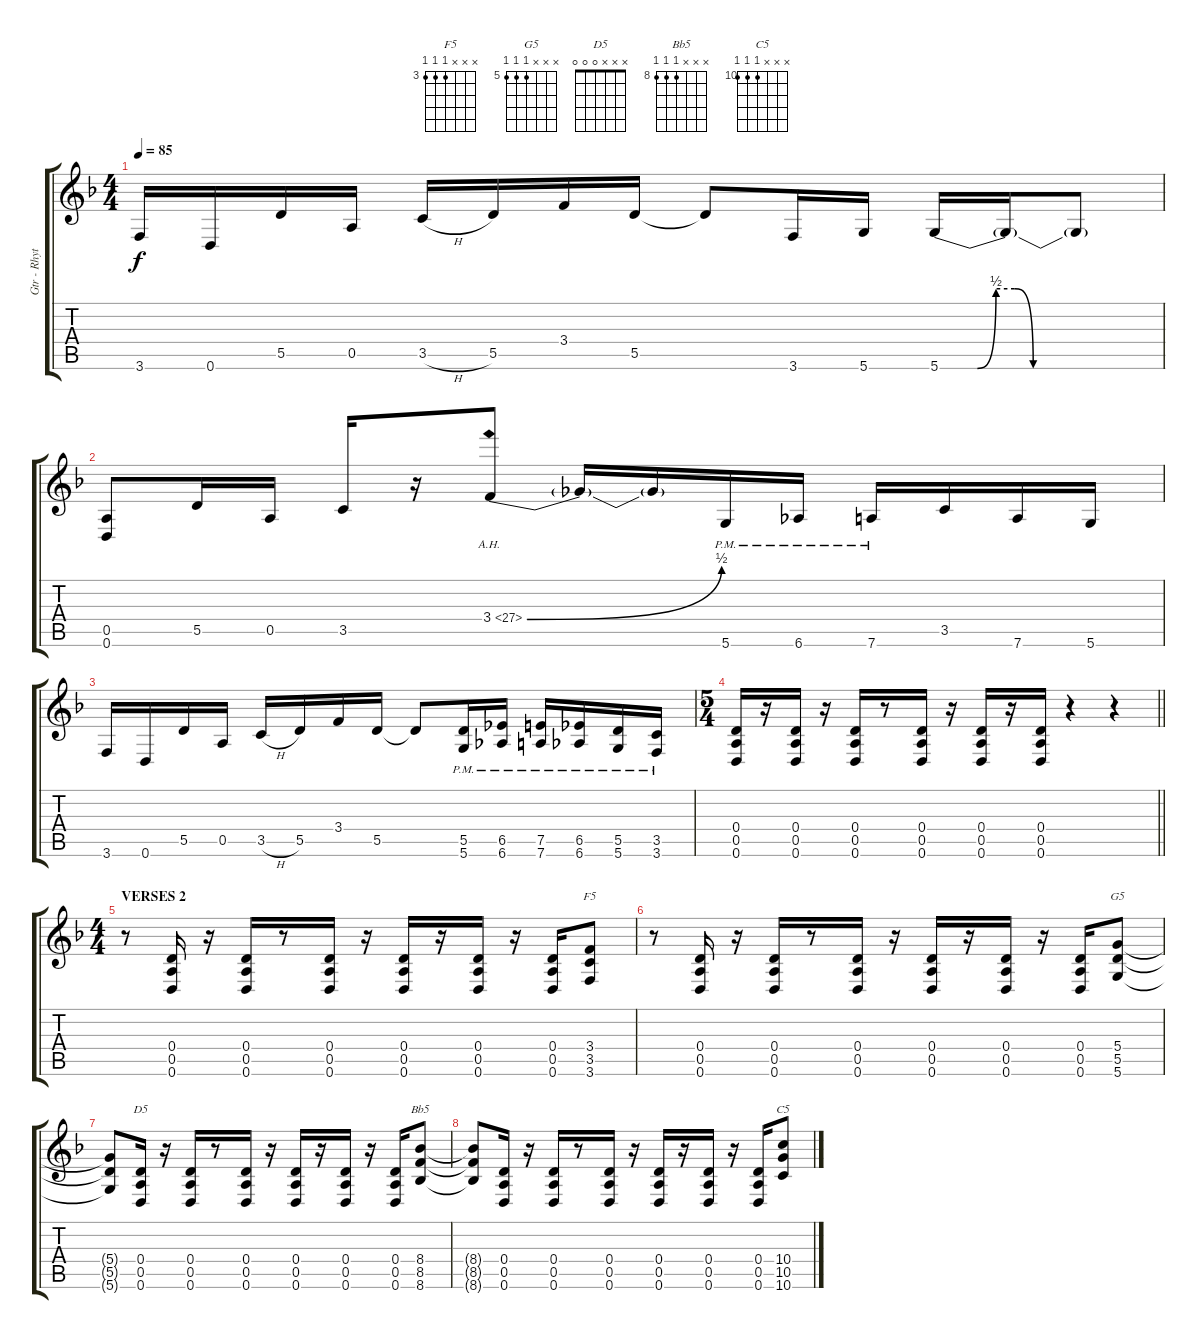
\track ("Gtr - Rhythm 1" "Gtr - Rhyt") {instrument overdrivenguitar}
\staff {score tabs}
\tuning (E4 B3 G3 D3 A2 D2) {hide}
\chord ("F5" x x x 3 3 3) {firstfret 3}
\chord ("G5" x x x 5 5 5) {firstfret 5}
\chord ("D5" x x x 0 0 0)
\chord ("Bb5" x x x 8 8 8) {firstfret 8}
\chord ("C5" x x x 10 10 10) {firstfret 10}
\ts (4 4)
\tempo 85
\clef g2
\ks dminor
3.6.16{dy f} 0.6.16 5.5.16 0.5.16 3.5{h}.16 5.5.16 3.4.16 5.5.16 5.5{t}.8 3.6.16 5.6.16 5.6{be (custom 0 0 5 0 10 0 15 2 20 2 25 0 60 0)}.16 5.6{t}.16 5.6{t}.8 |
(0.5 0.6).8 5.5.16 0.5.16 3.5.16 r.16 3.4{be (bend 0 0 60 2) ah 24}.8 3.4{t}.16 3.4{t}.16 5.6{pm}.16 6.6{pm}.16 7.6{pm}.16 3.5.16 7.6.16 5.6.16 |
3.6.16 0.6.16 5.5.16 0.5.16 3.5{h}.16 5.5.16 3.4.16 5.5.16 5.5{t}.8 (5.5{pm} 5.6{pm}).16 (6.5{pm} 6.6{pm}).16 (7.5{pm} 7.6{pm}).16 (6.5{pm} 6.6{pm}).16 (5.5{pm} 5.6{pm}).16 (3.5{pm} 3.6{pm}).16 |
\ts (5 4)
\barLineRight lightlight
(0.4 0.5 0.6).16 r.16 (0.4 0.5 0.6).16 r.16 (0.4 0.5 0.6).16 r.8 (0.4 0.5 0.6).16 r.16 (0.4 0.5 0.6).16 r.16 (0.4 0.5 0.6).16 r.4 r.4 |
\ts (4 4)
\section ("" "VERSES 2")
r.8 (0.4 0.5 0.6).16 r.16 (0.4 0.5 0.6).16 r.8 (0.4 0.5 0.6).16 r.16 (0.4 0.5 0.6).16 r.16 (0.4 0.5 0.6).16 r.16 (0.4 0.5 0.6).16 (3.4 3.5 3.6).8{ch "F5"} |
r.8 (0.4 0.5 0.6).16 r.16 (0.4 0.5 0.6).16 r.8 (0.4 0.5 0.6).16 r.16 (0.4 0.5 0.6).16 r.16 (0.4 0.5 0.6).16 r.16 (0.4 0.5 0.6).16 (5.4 5.5 5.6).8{ch "G5"} |
(5.4{t} 5.5{t} 5.6{t}).8 (0.4 0.5 0.6).16{ch "D5"} r.16 (0.4 0.5 0.6).16 r.8 (0.4 0.5 0.6).16 r.16 (0.4 0.5 0.6).16 r.16 (0.4 0.5 0.6).16 r.16 (0.4 0.5 0.6).16 (8.4 8.5 8.6).8{ch "Bb5"} |
(8.4{t} 8.5{t} 8.6{t}).8 (0.4 0.5 0.6).16 r.16 (0.4 0.5 0.6).16 r.8 (0.4 0.5 0.6).16 r.16 (0.4 0.5 0.6).16 r.16 (0.4 0.5 0.6).16 r.16 (0.4 0.5 0.6).16 (10.4 10.5 10.6).8{ch "C5"}
